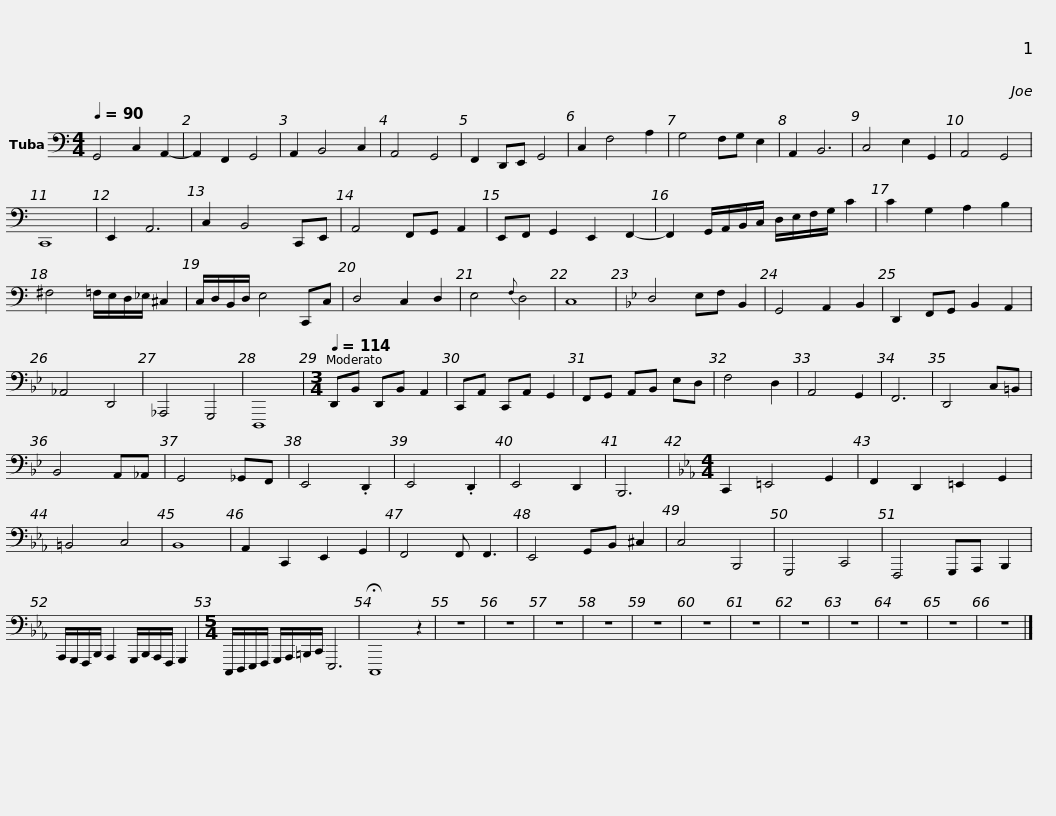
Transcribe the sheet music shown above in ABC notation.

X:1
L:1/8
Q:1/4=90
M:4/4
I:linebreak $
K:C
V:1 bass
V:1
 G,,4 C,2 A,,2- | A,,2 F,,2 G,,4 | A,,2 B,,4 C,2 | A,,4 G,,4 | F,,2 D,,E,, G,,4 | %5
 C,2 F,4 A,2 | G,4 F,G, E,2 | A,,2 B,,6 | C,4 E,2 G,,2 | A,,4 G,,4 | %10
 C,,8 | E,,2 A,,6 | C,2 B,,4 C,,E,, |$ A,,4 F,,G,, A,,2 | E,,F,, G,,2 E,,2 F,,2- | %15
 F,,2 G,,/A,,/B,,/C,/ D,/E,/F,/G,/ C2 | C2 G,2 A,2 B,2 | ^F,4 =F,/E,/D,/_E,/ ^C,2 | C,/D,/B,,/D,/ E,4 C,,C, | D,4 C,2 D,2 | %20
 E,4{F,} D,4 |$ C,8 |[K:Bb] D,4 E,F, B,,2 | G,,4 A,,2 B,,2 | D,,2 F,,G,, B,,2 A,,2 | %25
 _A,,4 D,,4 | _A,,,4 G,,,4 | D,,,8 |[M:3/4][Q:1/4=114] D,,B,, D,,B,, A,,2 | C,,A,, C,,A,, G,,2 | %30
 F,,G,, A,,B,, E,D, | F,4 D,2 |$ A,,4 G,,2 | F,,6 | D,,4 C,=B,, | %35
 B,,4 A,,_A,, | G,,4 _G,,F,, | E,,4 .D,,2 | E,,4 .D,,2 | E,,4 D,,2 | %40
 B,,,6 |[K:Eb][M:4/4] C,,2 =E,,4 G,,2 | F,,2 D,,2 =E,,2 G,,2 | =B,,4 C,4 |$ B,,8 | %45
 A,,2 C,,2 E,,2 G,,2 | F,,4 F,, F,,3 | E,,4 G,,B,, ^C,2 | C,4 B,,,4 | G,,,4 C,,4 | %50
 F,,,4 G,,,A,,, B,,,2 | A,,,/G,,,/F,,,/B,,,/ A,,,2 G,,,/B,,,/A,,,/F,,,/ G,,,2 |$[M:5/4] C,,,/D,,,/E,,,/F,,,/ G,,,/A,,,/=B,,,/C,,/ E,,,6 | !fermata!C,,,8 z2 | z10 | %55
 z10 | z10 | z10 | z10 | z10 | %60
 z10 | z10 | z10 | z10 | z10 |$ %65
 z10 |] %66
